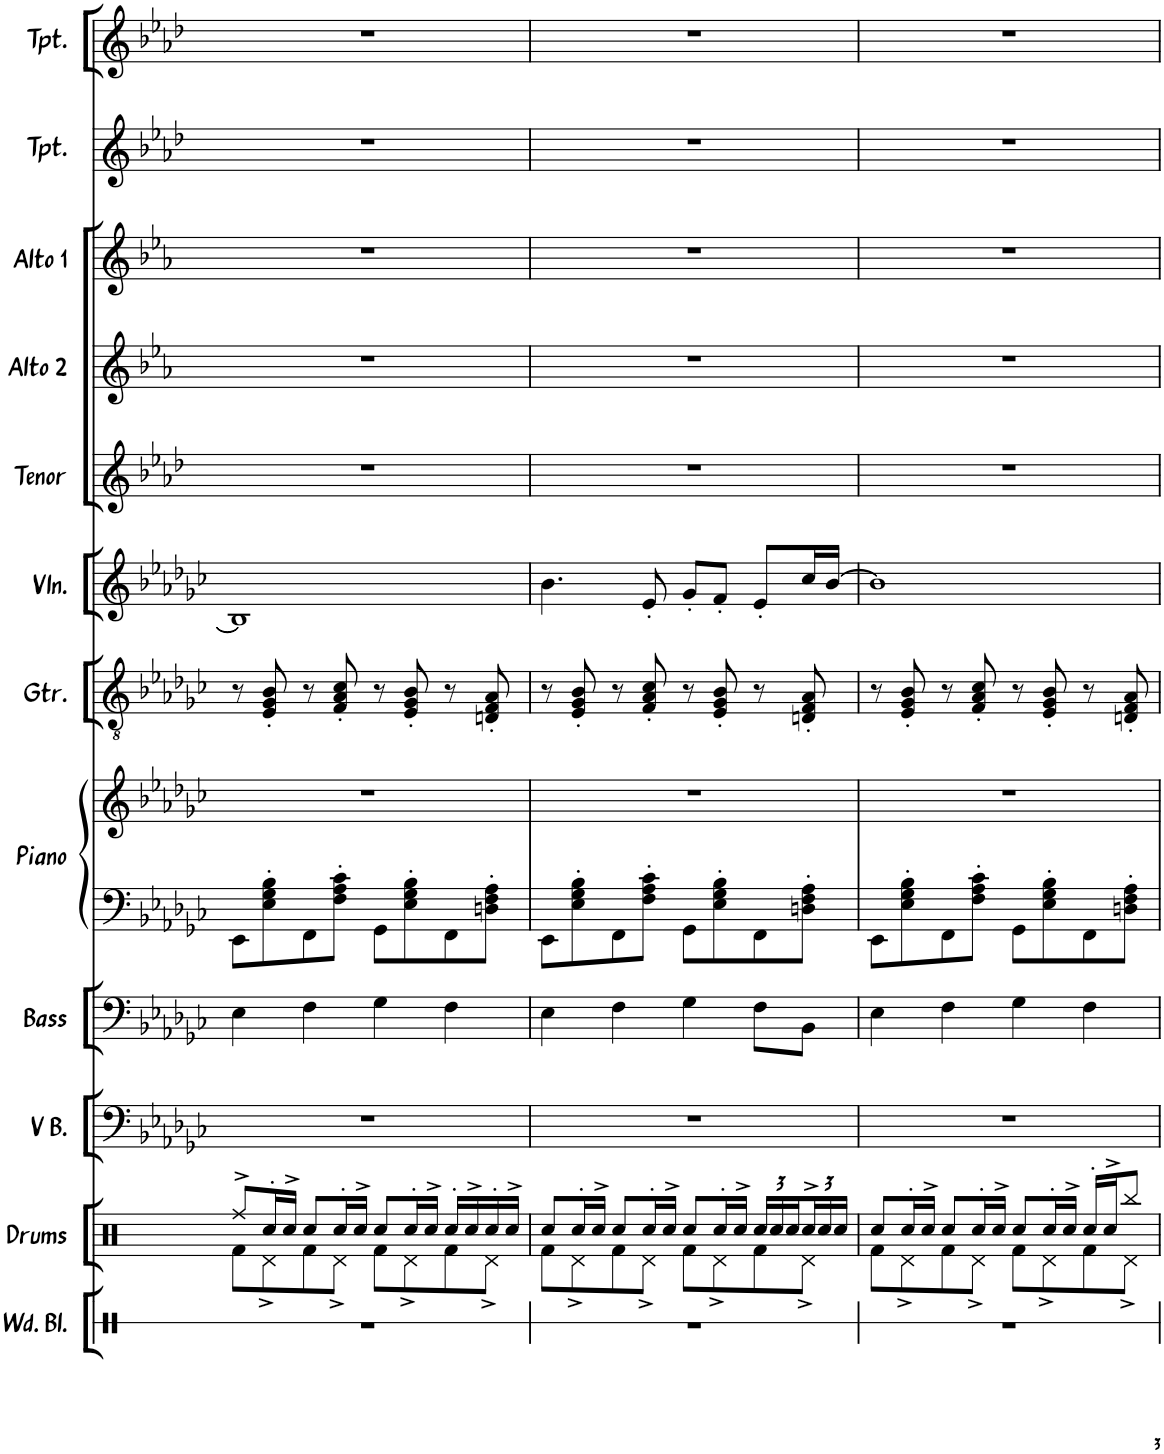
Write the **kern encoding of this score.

**kern	**kern	**kern	**kern	**kern	**kern	**kern	**kern	**kern	**kern	**kern	**kern	**kern	**kern
*part13	*part12	*part11	*part10	*part9	*part8	*part8	*part7	*part6	*part5	*part4	*part3	*part2	*part1
*staff14	*staff13	*staff12	*staff11	*staff10	*staff9	*staff8	*staff7	*staff6	*staff5	*staff4	*staff3	*staff2	*staff1
*I"Wood Blocks	*I"Drums	*I"Vocal Bass	*I"Double Bass	*I"Bass	*I"Piano	*	*I"Guitar	*I"Violin	*I"Tenor Sax	*I"Alto Sax 2	*I"Alto Sax 1	*I"Trumpet	*I"Trumpet
*I'Wd. Bl.	*I'Drums	*I'V B.	*I'Db.	*I'Bass	*I'Piano	*	*I'Gtr.	*I'Vln.	*I'Tenor	*I'Alto 2	*I'Alto 1	*I'Tpt.	*I'Tpt.
!!LO:PB:g=z
*clefX	*clefX	*clefF4	*clefF4	*clefF4	*clefF4	*clefG2	*clefGv2	*clefG2	*clefG2	*clefG2	*clefG2	*clefG2	*clefG2
*	*	*	*Trd7c12	*Trd7c12	*	*	*	*	*Trd8c14	*Trd5c9	*Trd5c9	*Trd1c2	*Trd1c2
*k[]	*k[]	*k[b-e-a-d-g-c-]	*k[b-e-a-d-g-c-]	*k[b-e-a-d-g-c-]	*k[b-e-a-d-g-c-]	*k[b-e-a-d-g-c-]	*k[b-e-a-d-g-c-]	*k[b-e-a-d-g-c-]	*k[b-e-a-d-]	*k[b-e-a-]	*k[b-e-a-]	*k[b-e-a-d-]	*k[b-e-a-d-]
*M4/4	*M4/4	*M4/4	*M4/4	*M4/4	*M4/4	*M4/4	*M4/4	*M4/4	*M4/4	*M4/4	*M4/4	*M4/4	*M4/4
=4	=4	=4	=4	=4	=4	=4	=4	=4	=4	=4	=4	=4	=4
*	*^	*	*	*	*	*	*	*	*	*	*	*	*
1r	8Rff^/L	8Rf\L	1r	4E-	4E-\	8EE-\L	1r	8r	1B-]	1r	1r	1r	1r	1r
.	16Rcc'/L	8Rd^\	.	.	.	8E-\' 8G-\' 8B-\'	.	8E-/' 8G-/' 8B-/'	.	.	.	.	.	.
.	16Rcc^/JJ	.	.	.	.	.	.	.	.	.	.	.	.	.
.	8Rcc/L	8Rf\	.	4F	4F\	8FF\	.	8r	.	.	.	.	.	.
.	16Rcc'/L	8Rd^\J	.	.	.	8F\' 8A-\' 8c-\'J	.	8F/' 8A-/' 8c-/'	.	.	.	.	.	.
.	16Rcc^/JJ	.	.	.	.	.	.	.	.	.	.	.	.	.
.	8Rcc/L	8Rf\L	.	4G-	4G-\	8GG-\L	.	8r	.	.	.	.	.	.
.	16Rcc'/L	8Rd^\	.	.	.	8E-\' 8G-\' 8B-\'	.	8E-/' 8G-/' 8B-/'	.	.	.	.	.	.
.	16Rcc^/JJ	.	.	.	.	.	.	.	.	.	.	.	.	.
.	16Rcc'/LL	8Rf\	.	4F	4F\	8FF\	.	8r	.	.	.	.	.	.
.	16Rcc^/	.	.	.	.	.	.	.	.	.	.	.	.	.
.	16Rcc'/	8Rd^\J	.	.	.	8Dn\' 8F\' 8A-\'J	.	8Dn/' 8F/' 8A-/'	.	.	.	.	.	.
.	16Rcc^/JJ	.	.	.	.	.	.	.	.	.	.	.	.	.
=5	=5	=5	=5	=5	=5	=5	=5	=5	=5	=5	=5	=5	=5	=5
1r	8Rcc/L	8Rf\L	1r	4E-	4E-\	8EE-\L	1r	8r	4.b-\	1r	1r	1r	1r	1r
.	16Rcc'/L	8Rd^\	.	.	.	8E-\' 8G-\' 8B-\'	.	8E-/' 8G-/' 8B-/'	.	.	.	.	.	.
.	16Rcc^/JJ	.	.	.	.	.	.	.	.	.	.	.	.	.
.	8Rcc/L	8Rf\	.	4F	4F\	8FF\	.	8r	.	.	.	.	.	.
.	16Rcc'/L	8Rd^\J	.	.	.	8F\' 8A-\' 8c-\'J	.	8F/' 8A-/' 8c-/'	8e-'/	.	.	.	.	.
.	16Rcc^/JJ	.	.	.	.	.	.	.	.	.	.	.	.	.
.	8Rcc/L	8Rf\L	.	4G-	4G-\	8GG-\L	.	8r	8g-'/L	.	.	.	.	.
.	16Rcc'/L	8Rd^\	.	.	.	8E-\' 8G-\' 8B-\'	.	8E-/' 8G-/' 8B-/'	8f'/J	.	.	.	.	.
.	16Rcc^/JJ	.	.	.	.	.	.	.	.	.	.	.	.	.
*	*Xbrackettup	*	*	*	*	*	*	*	*	*	*	*	*	*
.	24Rcc/LL	8Rf\	.	8F\L	8F\L	8FF\	.	8r	8e-'/L	.	.	.	.	.
.	24Rcc/	.	.	.	.	.	.	.	.	.	.	.	.	.
.	24Rcc/	.	.	.	.	.	.	.	.	.	.	.	.	.
.	24Rcc^/	8Rd^\J	.	8BB-\J	8BB-\J	8Dn\' 8F\' 8A-\'J	.	8Dn/' 8F/' 8A-/'	16cc-/L	.	.	.	.	.
.	24Rcc/	.	.	.	.	.	.	.	.	.	.	.	.	.
.	.	.	.	.	.	.	.	.	[16b-/JJ	.	.	.	.	.
.	24Rcc/JJ	.	.	.	.	.	.	.	.	.	.	.	.	.
=6	=6	=6	=6	=6	=6	=6	=6	=6	=6	=6	=6	=6	=6	=6
1r	8Rcc/L	8Rf\L	1r	4E-	4E-\	8EE-\L	1r	8r	1b-]	1r	1r	1r	1r	1r
.	16Rcc'/L	8Rd^\	.	.	.	8E-\' 8G-\' 8B-\'	.	8E-/' 8G-/' 8B-/'	.	.	.	.	.	.
.	16Rcc^/JJ	.	.	.	.	.	.	.	.	.	.	.	.	.
.	8Rcc/L	8Rf\	.	4F	4F\	8FF\	.	8r	.	.	.	.	.	.
.	16Rcc'/L	8Rd^\J	.	.	.	8F\' 8A-\' 8c-\'J	.	8F/' 8A-/' 8c-/'	.	.	.	.	.	.
.	16Rcc^/JJ	.	.	.	.	.	.	.	.	.	.	.	.	.
.	8Rcc/L	8Rf\L	.	4G-	4G-\	8GG-\L	.	8r	.	.	.	.	.	.
.	16Rcc'/L	8Rd^\	.	.	.	8E-\' 8G-\' 8B-\'	.	8E-/' 8G-/' 8B-/'	.	.	.	.	.	.
.	16Rcc^/JJ	.	.	.	.	.	.	.	.	.	.	.	.	.
.	16Rcc'/LL	8Rf\	.	4F	4F\	8FF\	.	8r	.	.	.	.	.	.
.	16Rcc^/J	.	.	.	.	.	.	.	.	.	.	.	.	.
.	8Rbb/J	8Rd^\J	.	.	.	8Dn\' 8F\' 8A-\'J	.	8Dn/' 8F/' 8A-/'	.	.	.	.	.	.
*	*v	*v	*	*	*	*	*	*	*	*	*	*	*	*
=	=	=	=	=	=	=	=	=	=	=	=	=	=
*-	*-	*-	*-	*-	*-	*-	*-	*-	*-	*-	*-	*-	*-
